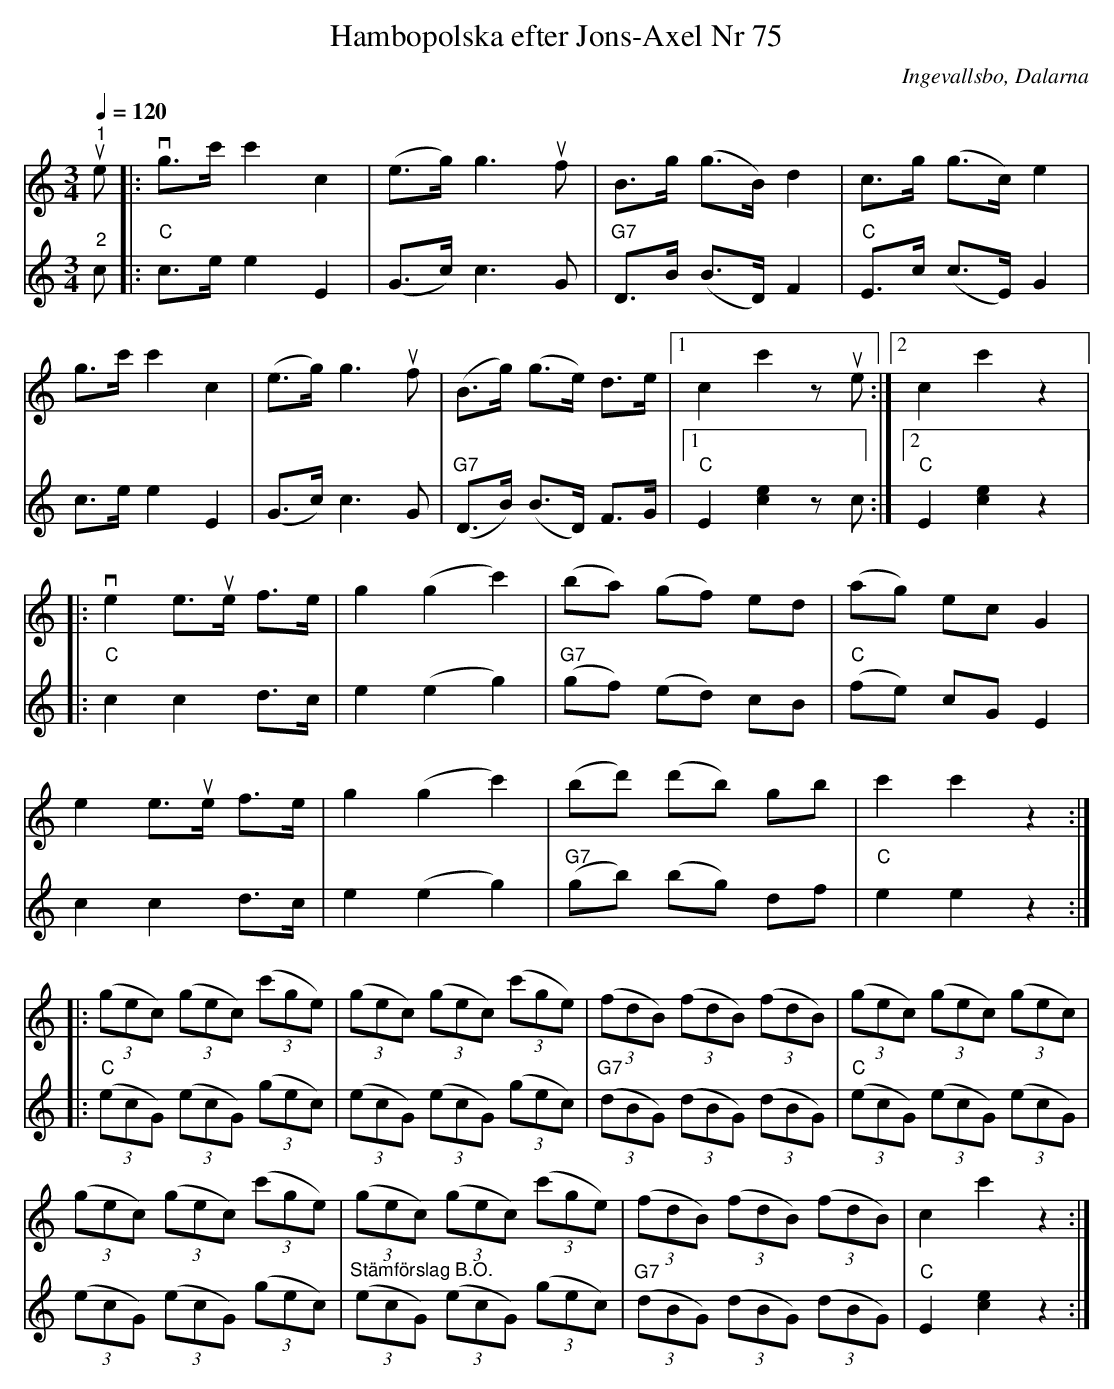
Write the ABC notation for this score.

X:1
T:Hambopolska efter Jons-Axel Nr 75
O:Ingevallsbo, Dalarna
L:1/8
Q:1/4=120
M:3/4
K:C
V:1
"^1"u e |:v g>c' c'2 c2 | (e>g) g3u f | B>g (g>B) d2 | c>g (g>c) e2 |
g>c' c'2 c2 | (e>g) g3u f | (B>g) (g>e) d>e |1 c2 c'2 zu e :|2 c2 c'2 z2 |:
v e2 e>ue f>e | g2 (g2 c'2) | (ba) (gf) ed | (ag) ec G2 |
e2 e>ue f>e | g2 (g2 c'2) | (bd') (d'b) gb | c'2 c'2 z2 ::
(3(gec) (3(gec) (3(c'ge) | (3(gec) (3(gec) (3(c'ge) | (3(fdB) (3(fdB) (3(fdB) | (3(gec) (3(gec) (3(gec) |
(3(gec) (3(gec) (3(c'ge) | (3(gec) (3(gec) (3(c'ge) | (3(fdB) (3(fdB) (3(fdB) | c2 c'2 z2 :|
V:2
"^2" c |:"C" c>e e2 E2 | (G>c) c3 G |"G7" D>B (B>D) F2 |"C" E>c (c>E) G2 |
c>e e2 E2 | (G>c) c3 G |"G7" (D>B) (B>D) F>G |1"C" E2 [ce]2 z c :|2"C" E2 [ce]2 z2 |:
"C" c2 c2 d>c | e2 (e2 g2) | "G7" (gf) (ed) cB |"C" (fe) cG E2 |
c2 c2 d>c | e2 (e2 g2) |"G7" (gb) (bg) df |"C" e2 e2 z2 ::
"C"(3(ecG) (3(ecG) (3(gec) | (3(ecG) (3(ecG) (3(gec) |"G7" (3(dBG) (3(dBG) (3(dBG) | "C" (3(ecG) (3(ecG) (3(ecG) |
(3(ecG) (3(ecG) (3(gec) | "^Stämförslag B.O." (3(ecG) (3(ecG) (3(gec) | "G7" (3(dBG) (3(dBG) (3(dBG) |"C" E2 [ce]2 z2 :|
